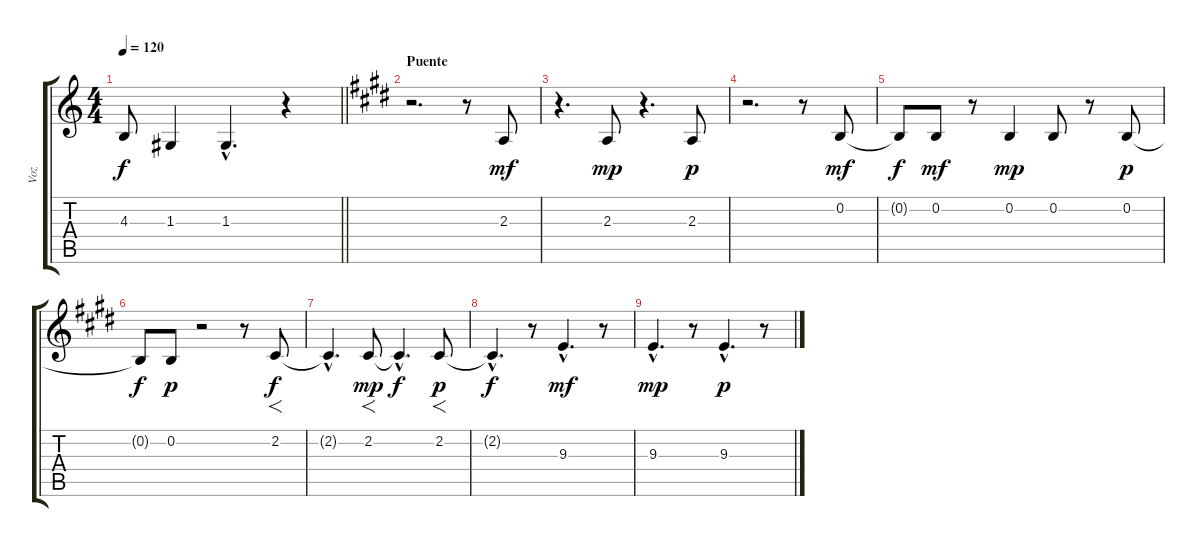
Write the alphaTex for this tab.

\track ("Voz" "Voz") {instrument tenorsax}
\staff {score tabs}
\tuning (E4 B3 G3 D3 A2 E2) {hide}
\ts (4 4)
\tempo 120
\clef g2
\barLineRight lightlight
\ks c
4.3{t}.8{dy f} 1.3.4 1.3{hac}.4{d} r.4 |
\section ("" "Puente")
\ks e
r.2{d} r.8 2.3.8{dy mf} |
r.4{d} 2.3.8{dy mp} r.4{d} 2.3.8{dy p} |
r.2{d} r.8 0.2.8{dy mf} |
0.2{t}.8{dy f} 0.2.8{dy mf} r.8 0.2.4{dy mp} 0.2.8 r.8 0.2.8{dy p} |
0.2{t}.8{dy f} 0.2.8{dy p} r.2 r.8 2.2.8{f dy f} |
2.2{hac t}.4{d} 2.2.8{f dy mp} 2.2{hac t}.4{d dy f} 2.2.8{f dy p} |
2.2{hac t}.4{d dy f} r.8 9.3{hac}.4{d dy mf} r.8 |
9.3{hac}.4{d dy mp} r.8 9.3{hac}.4{d dy p} r.8
